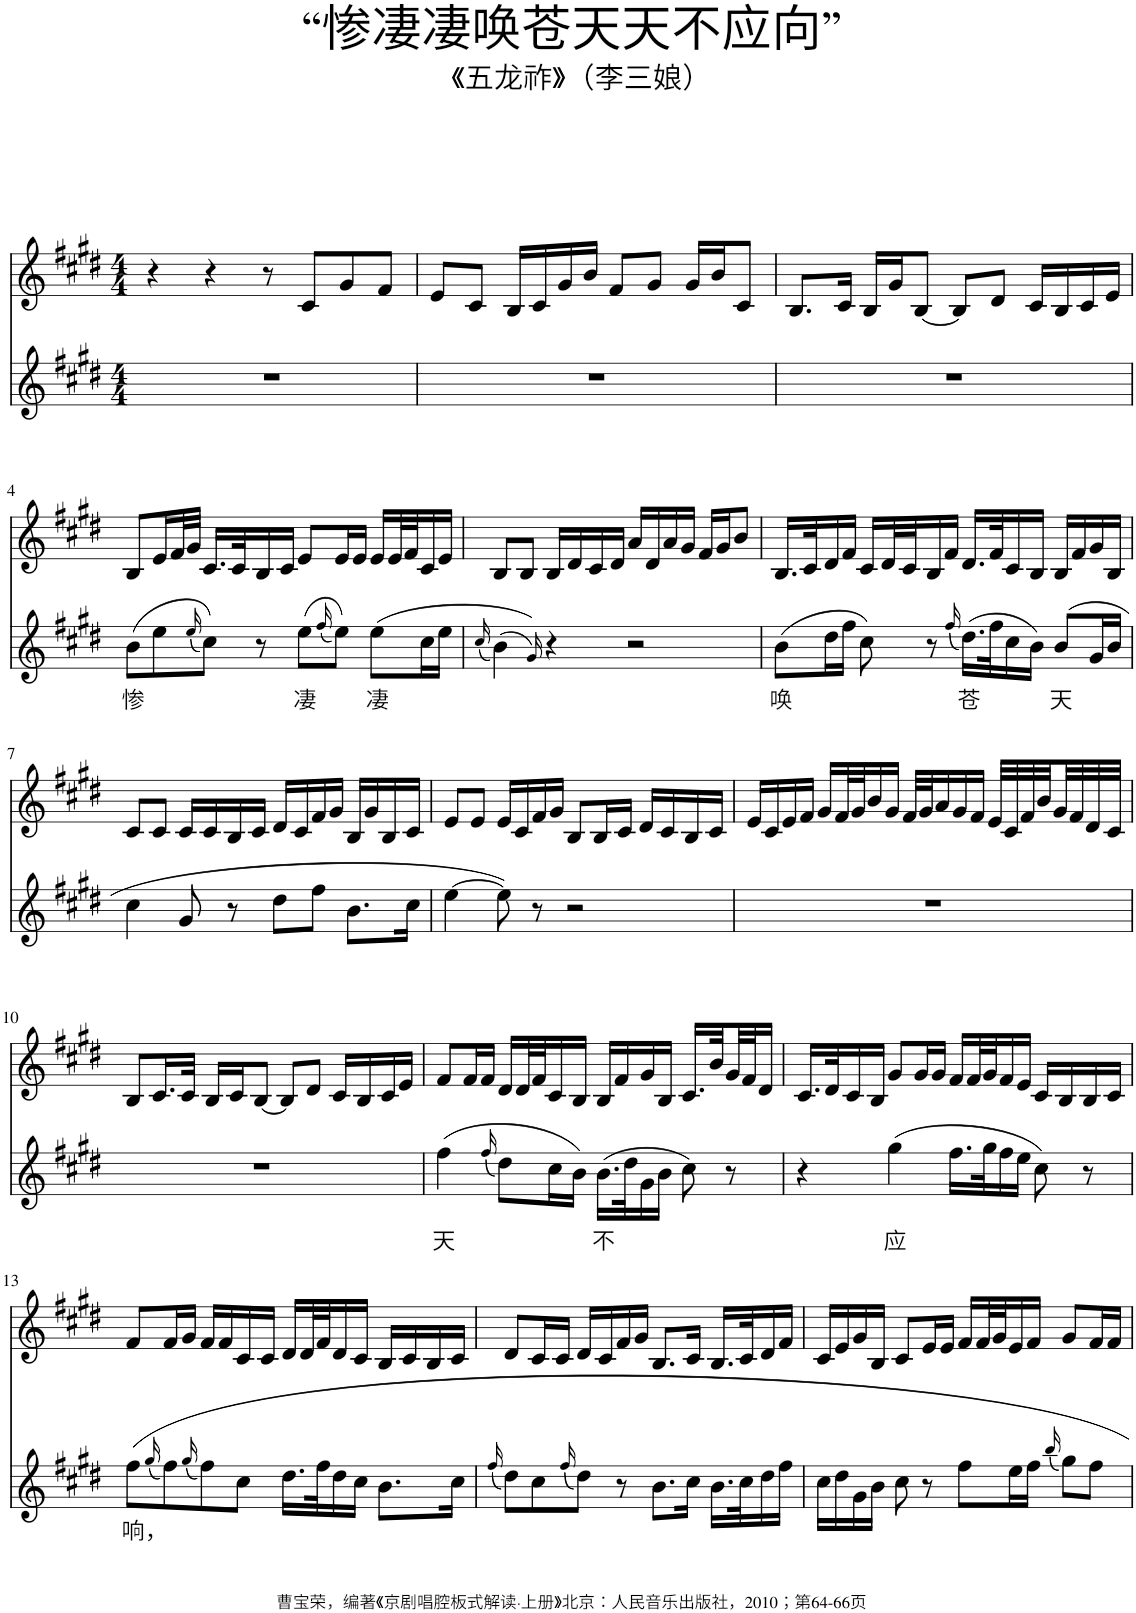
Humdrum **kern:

**kern	**text	**kern
*part2	*part2	*part1
*staff2	*staff2	*staff1
*I"Piano	*	*I"Piano
*I'Pno	*	*I'Pno
*clefG2	*	*clefG2
*k[f#c#g#d#]	*	*k[f#c#g#d#]
*M4/4	*	*M4/4
=1	=1	=1
1r	.	4r
.	.	4r
.	.	8r
.	.	8c#/L
.	.	8g#/
.	.	8f#/J
=2	=2	=2
1r	.	8e/L
.	.	8c#/J
.	.	16B/LL
.	.	16c#/
.	.	16g#/
.	.	16b/JJ
.	.	8f#/L
.	.	8g#/J
.	.	16g#/LL
.	.	16b/J
.	.	8c#/J
=3	=3	=3
1r	.	8.B/L
.	.	16c#/Jk
.	.	16B/LL
.	.	16g#/J
.	.	[8B/J
.	.	8B/L]
.	.	8d#/J
.	.	16c#/LL
.	.	16B/
.	.	16c#/
.	.	16e/JJ
!!LO:LB:g=z
=4	=4	=4
!	!LO:LY:b	!
(8b\L	惨	8B/L
8ee\	.	16e/L
.	.	32f#/L
.	.	32g#/JJJ
(16qee/	.	.
8cc#\J))	.	16.c#/LL
.	.	32c#/K
8r	.	16B/
.	.	16c#/JJ
!	!LO:LY:b	!
(8ee\L	凄	8e/L
(16qff#/	.	.
8ee\J))	.	16e/L
.	.	16e/JJ
!	!LO:LY:b	!
(8ee\L	凄	16e/LL
.	.	32e/L
.	.	32f#/J
16cc#\L	.	16c#/
16ee\JJ	.	16e/JJ
=5	=5	=5
(16qcc#/	.	.
(4b\)	.	8B/L
.	.	8B/J
16qg#/))	.	.
4r	.	16B/LL
.	.	16d#/
.	.	16c#/
.	.	16d#/JJ
2r	.	16a/LL
.	.	16d#/
.	.	16a/
.	.	16g#/JJ
.	.	16f#/LL
.	.	16g#/J
.	.	8b/J
=6	=6	=6
!	!LO:LY:b	!
(8b\L	唤	16.B/LL
.	.	32c#/K
16dd#\L	.	16d#/
16ff#\JJ	.	16f#/JJ
8cc#\)	.	16c#/LL
.	.	32d#/L
.	.	32c#/J
8r	.	16B/
.	.	16f#/JJ
(16qff#/	.	.
!	!LO:LY:b	!
(16.dd#\LL)	苍	16.d#/LL
32ff#\K	.	32f#/K
16cc#\	.	16c#/
16b\JJ)	.	16B/JJ
!	!LO:LY:b	!
(8b/L	天	16B/LL
.	.	16f#/
16g#/L	.	16g#/
16b/JJ	.	16B/JJ
!!LO:LB:g=z
=7	=7	=7
4cc#\	.	8c#/L
.	.	8c#/J
8g#/	.	16c#/LL
.	.	16c#/
8r	.	16B/
.	.	16c#/JJ
8dd#\L	.	16d#/LL
.	.	16c#/
8ff#\J	.	16f#/
.	.	16g#/JJ
8.b\L	.	16B/LL
.	.	16g#/
.	.	16B/
16cc#\Jk	.	16c#/JJ
=8	=8	=8
[4ee\	.	8e/L
.	.	8e/J
8ee\])	.	16e/LL
.	.	16c#/
8r	.	16f#/
.	.	16g#/JJ
2r	.	8B/L
.	.	16B/L
.	.	16c#/JJ
.	.	16d#/LL
.	.	16c#/
.	.	16B/
.	.	16c#/JJ
=9	=9	=9
1r	.	16e/LL
.	.	16c#/
.	.	16e/
.	.	16f#/JJ
.	.	16g#/LL
.	.	32f#/L
.	.	32g#/J
.	.	16b/
.	.	16g#/JJ
.	.	32f#/LLL
.	.	32g#/J
.	.	16a/
.	.	16g#/
.	.	16f#/JJ
.	.	32e/LLL
.	.	32c#/
.	.	32f#/
.	.	32b/
.	.	32g#/
.	.	32f#/
.	.	32d#/
.	.	32c#/JJJ
!!LO:LB:g=z
=10	=10	=10
1r	.	8B/L
.	.	16.c#/L
.	.	32c#/JJk
.	.	16B/LL
.	.	16c#/J
.	.	[8B/J
.	.	8B/L]
.	.	8d#/J
.	.	16c#/LL
.	.	16B/
.	.	16c#/
.	.	16e/JJ
=11	=11	=11
!	!LO:LY:b	!
(4ff#\	天	8f#/L
.	.	16f#/L
.	.	16f#/JJ
(16qff#/	.	.
8dd#\L)	.	16d#/LL
.	.	32d#/L
.	.	32f#/J
16cc#\L	.	16c#/
16b\JJ)	.	16B/JJ
!	!LO:LY:b	!
(16.b\LL	不	16B/LL
.	.	16f#/
32dd#\K	.	.
16g#\	.	16g#/
16b\JJ	.	16B/JJ
8cc#\)	.	16.c#/LL
.	.	32b/L
8r	.	32g#/
.	.	32f#/J
.	.	16d#/JJ
=12	=12	=12
4r	.	16.c#/LL
.	.	32d#/K
.	.	16c#/
.	.	16B/JJ
!	!LO:LY:b	!
(4gg#\	应	8g#/L
.	.	16g#/L
.	.	16g#/JJ
16.ff#\LL	.	16f#/LL
.	.	32f#/L
32gg#\K	.	32g#/J
16ff#\	.	16f#/
16ee\JJ	.	16e/JJ
8cc#\)	.	16c#/LL
.	.	16B/
8r	.	16B/
.	.	16c#/JJ
!!LO:LB:g=z
=13	=13	=13
!	!LO:LY:b	!
8ff#\L	响，	8f#/L
(16qgg#/	.	.
8ff#\)	.	16f#/L
.	.	16g#/JJ
(16qgg#/	.	.
8ff#\)	.	16f#/LL
.	.	16f#/
8cc#\J	.	16c#/
.	.	16c#/JJ
16.dd#\LL	.	16d#/LL
.	.	32d#/L
32ff#\K	.	32f#/J
16dd#\	.	16d#/
16cc#\JJ	.	16c#/JJ
8.b\L	.	16B/LL
.	.	16c#/
.	.	16B/
16cc#\Jk	.	16c#/JJ
=14	=14	=14
(16qff#/	.	.
8dd#\L)	.	8d#/L
8cc#\	.	16c#/L
.	.	16c#/JJ
(16qff#/	.	.
8dd#\J)	.	16d#/LL
.	.	16c#/
8r	.	16f#/
.	.	16g#/JJ
8.b\L	.	8.B/L
16cc#\Jk	.	16c#/Jk
16.b\LL	.	16.B/LL
32cc#\K	.	32c#/K
16dd#\	.	16d#/
16ff#\JJ	.	16f#/JJ
=15	=15	=15
16cc#\LL	.	16c#/LL
16dd#\	.	16e/
16g#\	.	16g#/
16b\JJ	.	16B/JJ
8cc#\	.	8c#/L
8r	.	16e/L
.	.	16e/JJ
8ff#\L	.	16f#/LL
.	.	32f#/L
.	.	32g#/J
16ee\L	.	16e/
16ff#\JJ	.	16f#/JJ
(16qbb/	.	.
8gg#\L)	.	8g#/L
8ff#\J	.	16f#/L
.	.	16f#/JJ
=	=	=
*-	*-	*-
